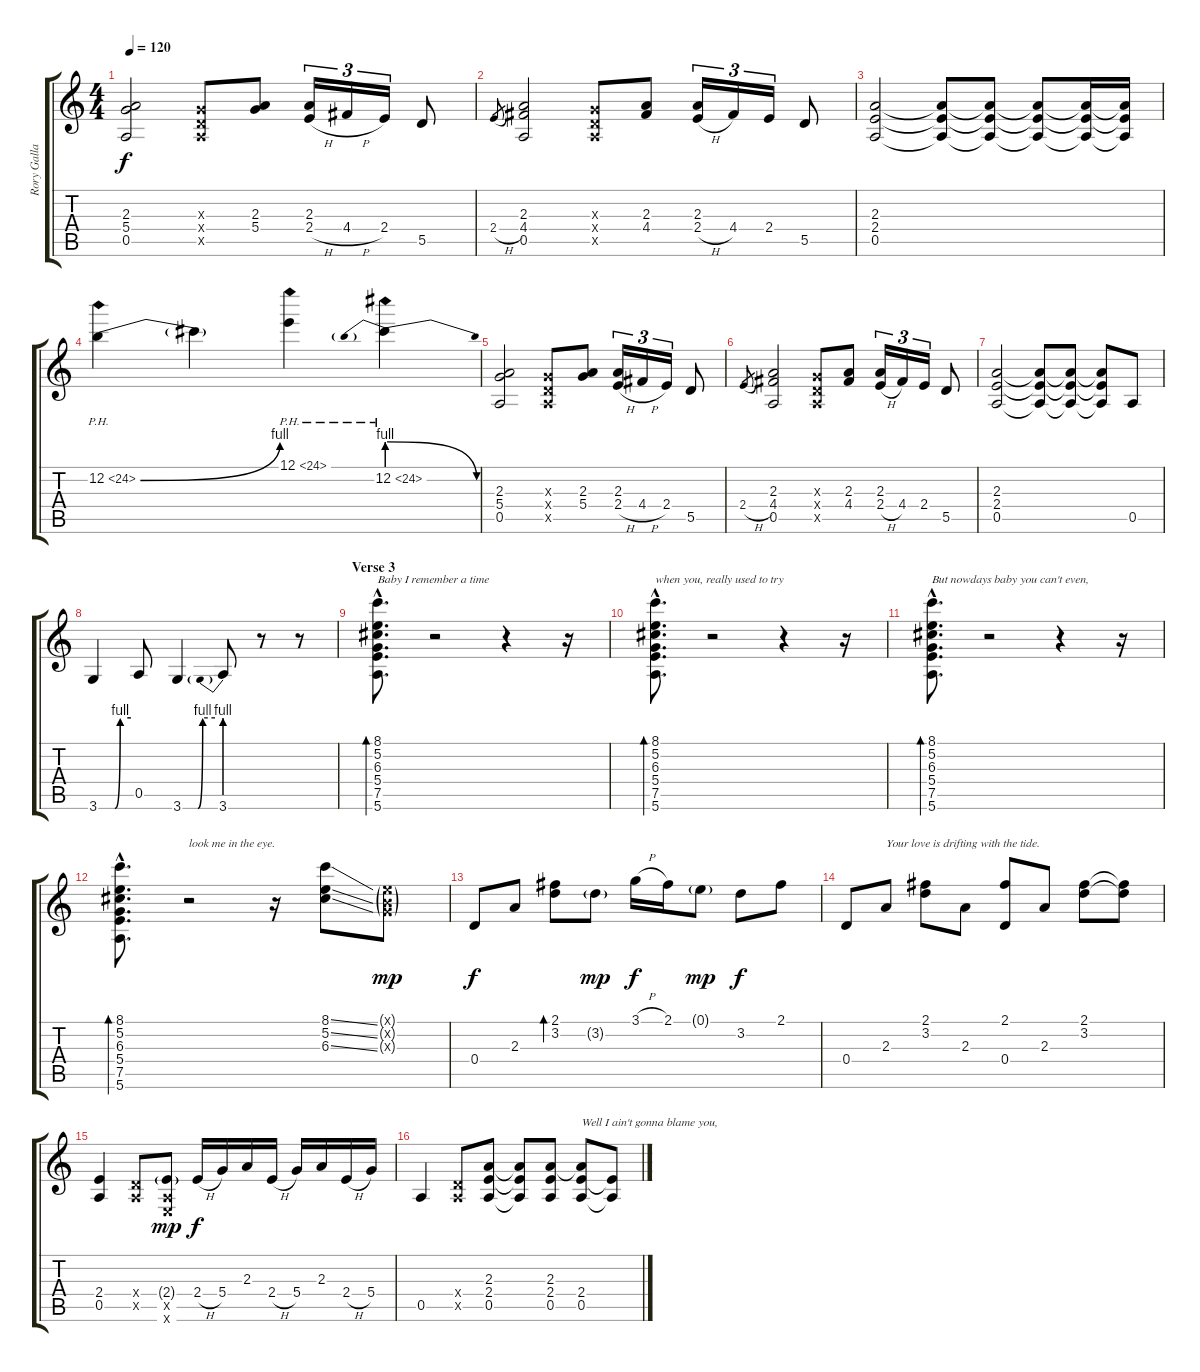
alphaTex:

\track ("Rory Gallagher" "Rory Galla") {instrument overdrivenguitar}
\staff {score tabs}
\tuning (E4 B3 G3 D3 A2 E2) {hide}
\ts (4 4)
\tempo 120
\clef g2
\ks c
(2.3 5.4 0.5).2{dy f} (0.3{x} 0.4{x} 0.5{x}).8 (2.3 5.4).8 (2.3 2.4{h}).16{tu (3 2)} 4.4{h}.16{tu (3 2)} 2.4.16{tu (3 2)} 5.5.8 |
2.4{h}.8{gr} (2.3 4.4 0.5).2 (0.3{x} 0.4{x} 0.5{x}).8 (2.3 4.4).8 (2.3 2.4{h}).16{tu (3 2)} 4.4.16{tu (3 2)} 2.4.16{tu (3 2)} 5.5.8 |
(2.3 2.4 0.5).2 (2.3{t} 2.4{t} 0.5{t}).8 (2.3{t} 2.4{t} 0.5{t}).8 (2.3{t} 2.4{t} 0.5{t}).8 (2.3{t} 2.4{t} 0.5{t}).16 (2.3{t} 2.4{t} 0.5{t}).16 |
12.2{be (bend 0 0 60 4) ph 12}.4 12.2{t}.4 12.1{ph 12}.4 12.2{be (prebendrelease 0 4 60 0) ph 12}.4 |
(2.3 5.4 0.5).2 (0.3{x} 0.4{x} 0.5{x}).8 (2.3 5.4).8 (2.3 2.4{h}).16{tu (3 2)} 4.4{h}.16{tu (3 2)} 2.4.16{tu (3 2)} 5.5.8 |
2.4{h}.8{gr} (2.3 4.4 0.5).2 (0.3{x} 0.4{x} 0.5{x}).8 (2.3 4.4).8 (2.3 2.4{h}).16{tu (3 2)} 4.4.16{tu (3 2)} 2.4.16{tu (3 2)} 5.5.8 |
(2.3 2.4 0.5).2 (2.3{t} 2.4{t} 0.5{t}).8 (2.3{t} 2.4{t} 0.5{t}).8 (2.3{t} 2.4{t} 0.5{t}).8 0.5.8 |
3.6{be (custom 0 0 30 0 40 4 60 4)}.4 0.5.8 3.6{be (custom 0 0 28 0 37 4 60 4)}.4 3.6{be (prebend 0 4 60 4)}.8 r.8 r.8 |
\section ("" "Verse 3")
(8.1{hac} 5.2{hac} 6.3{hac} 5.4{hac} 7.5{hac} 5.6{hac}).8{d bd 240 txt "Baby I remember a time"} r.2 r.4 r.16 |
(8.1{hac} 5.2{hac} 6.3{hac} 5.4{hac} 7.5{hac} 5.6{hac}).8{d bd 240 txt "when you, really used to try"} r.2 r.4 r.16 |
(8.1{hac} 5.2{hac} 6.3{hac} 5.4{hac} 7.5{hac} 5.6{hac}).8{d bd 240 txt "But nowdays baby you can't even,"} r.2 r.4 r.16 |
(8.1{hac} 5.2{hac} 6.3{hac} 5.4{hac} 7.5{hac} 5.6{hac}).8{d bd 240} r.2{txt "look me in the eye."} r.16 (8.1{ss} 5.2{ss} 6.3{ss}).8 (0.1{g x} 0.2{g x} 0.3{g x}).8{dy mp} |
0.4.8{dy f} 2.3.8 (2.1 3.2).8{bd 60} 3.2{g}.8{dy mp} 3.1{h}.16{dy f} 2.1.16 0.1{g}.8{dy mp} 3.2.8{dy f} 2.1.8 |
0.4.8 2.3.8{txt "Your love is drifting with the tide."} (2.1 3.2).8 2.3.8 (2.1 0.4).8 2.3.8 (2.1 3.2).8 (2.1{t} 3.2{t}).8 |
(2.4 0.5).4 (0.4{x} 0.5{x}).8 (2.4{g} 0.5{x} 0.6{x}).8{dy mp} 2.4{h}.16{dy f} 5.4.16 2.3.16 2.4{h}.16 5.4.16 2.3.16 2.4{h}.16 5.4.16 |
0.5.4 (0.4{x} 0.5{x}).8 (2.3 2.4 0.5).8 (2.3{t} 2.4{t} 0.5{t}).8 (2.3 2.4 0.5).8 (2.3{t} 2.4 0.5).8{txt "Well I ain't gonna blame you,"} (2.4{t} 0.5{t}).8
